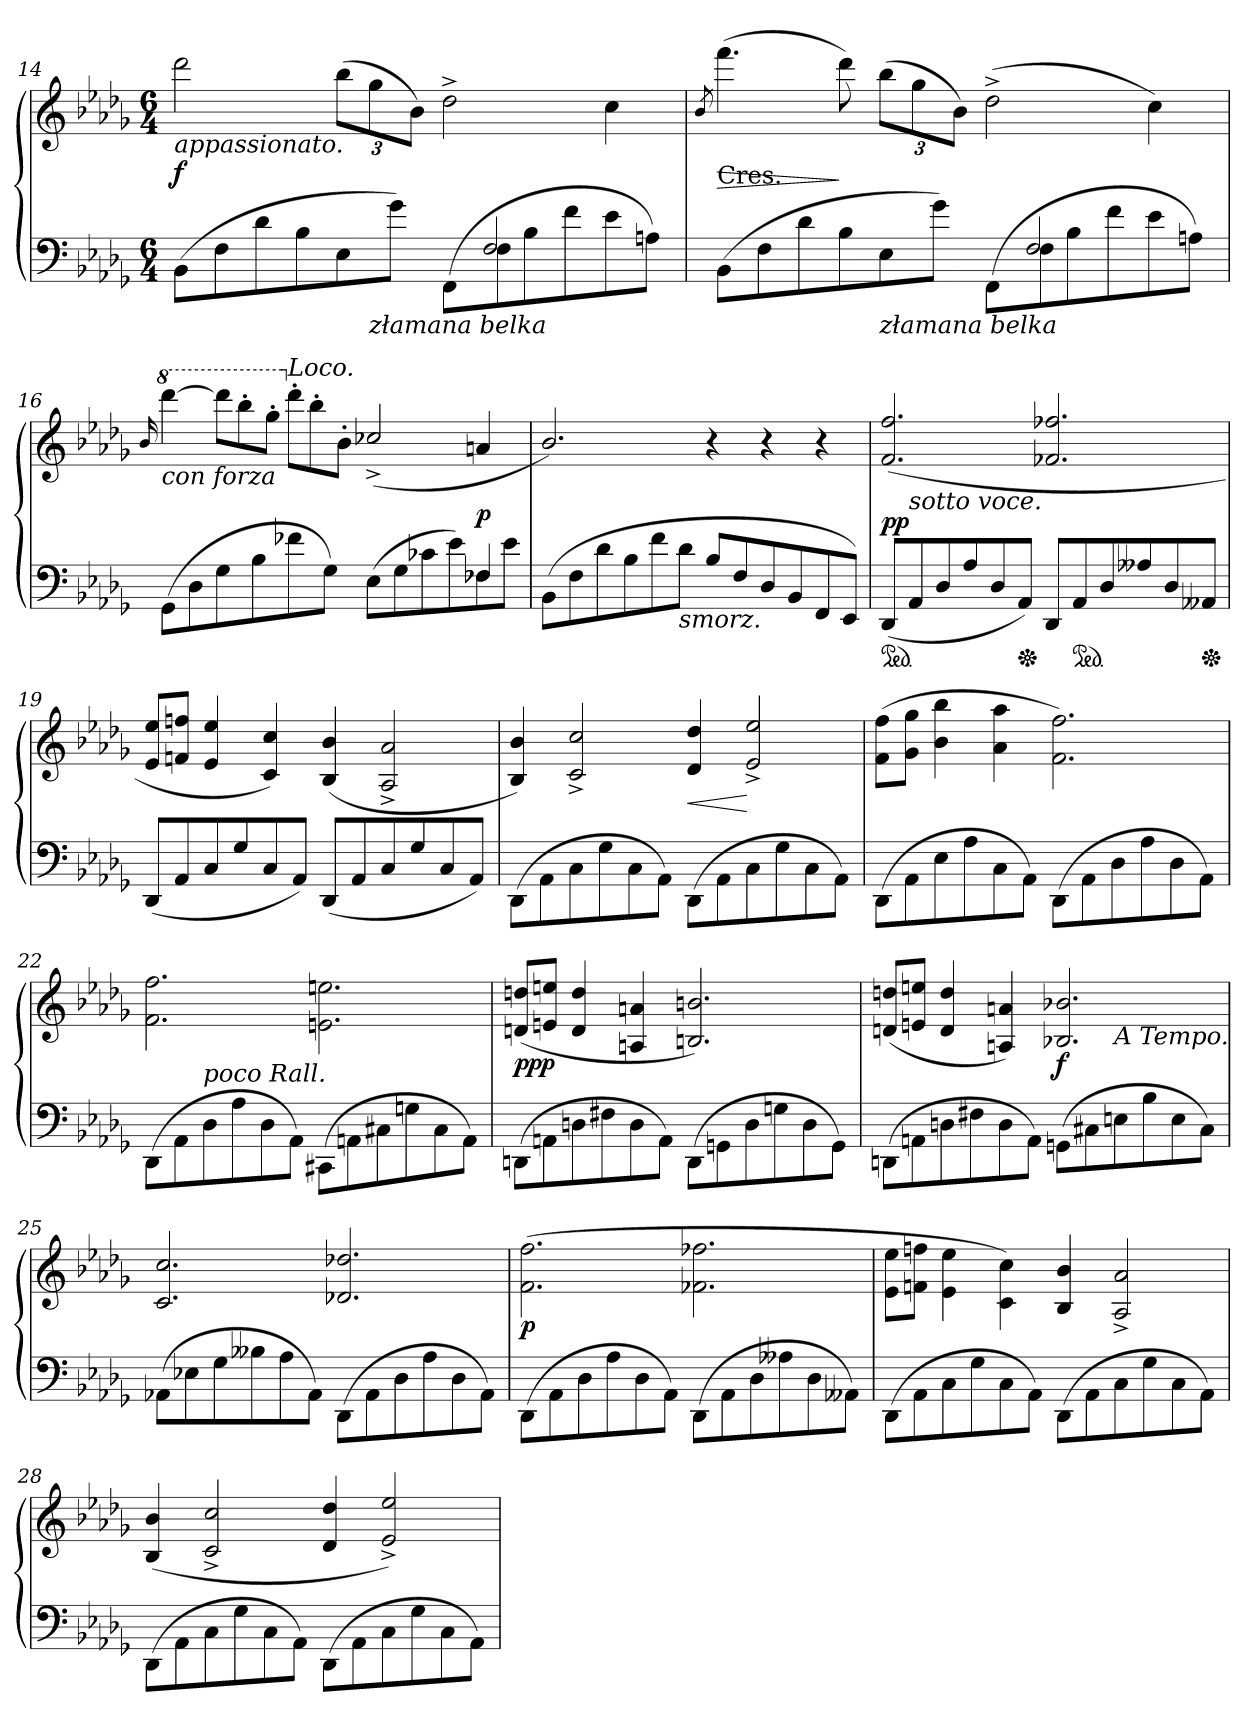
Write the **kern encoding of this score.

**kern	**kern	**dynam
*part1	*part1	*part1
*staff2	*staff1	*staff1/2
*clefF4	*clefG2	*
*k[b-e-a-d-g-]	*k[b-e-a-d-g-]	*
*M6/4	*M6/4	*
=14	=14	=14
*^	*	*
!	!	!LO:TX:b:i:t=appassionato.	!
*	*^	*	*
2.ryy	(8BB-L	3..ryy	2ddd-	f
.	8F	.	.	.
.	8d-	.	.	.
.	8B-	.	.	.
.	8E-	.	(12bb-L	.
!	!	!LO:TX:b:i:t=złamana belka	!	!
.	.	3%2ryy	12gg-	.
.	8g-J)	.	.	.
.	.	.	12b-J)	.
8ryy	(8FF\L	.	2dd-^	.
2F/	8F	.	.	.
.	8B-	.	.	.
.	8f	.	.	.
.	8e-	6.ryy	4cc	.
8ryy	8AnJ)	.	.	.
*v	*v	*v	*	*
=15	=15	=15
.	8qb-/	.
*^	*	*
!	!	!LO:TX:c:t=Cres.	!
2.ryy	(8BB-L	(4.fff	>
.	8F	.	.
.	8d-	.	.
.	8B-	8ddd-)	]
!	!LO:TX:b:i:t=złamana belka	!	!
.	8E-	(12bb-L	.
.	.	12gg-	.
.	8g-J)	.	.
.	.	12b-J)	.
8ryy	(8FF\L	(2dd-^	.
2F/	8F	.	.
.	8B-	.	.
.	8f	.	.
.	8e-	4cc)	.
8ryy	8AnJ)	.	.
=16	=16	=16	=16
.	.	16qqb-/	.
*	*	*8va	*
!	!	!LO:TX:b:i:t=con forza	!
4ryy	(8GG-\L	[4dddd-	.
.	8D-	.	.
*	*	*Xtuplet	*
2ryy	8G-	12dddd-L]	.
.	.	12bbb-'	.
.	8B-	.	.
.	.	12ggg-'J	.
*	*	*X8va	*
!	!	!LO:TX:a:i:t=Loco.	!
.	8f-X	12ddd-'L	.
.	.	12bb-'	.
.	8G-J)	.	.
.	.	12b-'J	.
2ryy	(8E-\L	(2cc-X^/	.
.	8G-	.	.
.	8c-X	.	.
.	8e-)	.	.
4F-X/	8F-X	4an/	p
.	8e-J	.	.
*v	*v	*	*
=17	=17	=17
(8BB-L	2.b-/)	.
8F	.	.
8d-	.	.
8B-	.	.
8f	.	.
!LO:TX:b:i:t=smorz.	!	!
8d-J	.	.
8B-L	4r	.
8F	.	.
8D-	4r	.
8BB-	.	.
8FF	4r	.
8EE-J)	.	.
=18	=18	=18
*	*^	*
*ped	*	*	*
(<8DD-L	(>2.f/ 2.ff/	8ryy	pp
!	!	!LO:TX:b:i:t=sotto voce.	!
8AA-	.	1ryy	.
8D-	.	.	.
8A-	.	.	.
8D-	.	.	.
*Xped	*	*	*
8AA-J)	.	.	.
8DD-/L	2.f-X/ 2.ff-X/	.	.
*ped	*	*	*
8AA-	.	.	.
8D-	.	.	.
8A--X	.	4.ryy	.
8D-	.	.	.
*Xped	*	*	*
8AA--XJ	.	.	.
*	*v	*v	*
=19	=19	=19
(8DD-/L	8e-/ 8ee-/L	.
8AA-	8fn 8ffnJ	.
8C	4e-/ 4ee-/	.
8G-	.	.
8C	4c/ 4cc/)	.
8AA-J)	.	.
(8DD-/L	(<4B- 4b-	.
8AA-	.	.
8C	2A-^> 2a-^>	.
8G-	.	.
8C	.	.
8AA-J)	.	.
=20	=20	=20
(8DD-\L	4B- 4b-)	.
8AA-	.	.
8C	2c^> 2cc^>	.
8G-	.	.
8C	.	.
8AA-J)	.	.
(8DD-\L	4d- 4dd-	<
8AA-	.	.
8C	2e-^> 2ee-^>	[
8G-	.	.
8C	.	.
8AA-J)	.	.
=21	=21	=21
(8DD-\L	(8f 8ffL	.
8AA-	8g- 8gg-J	.
8E-	4b- 4bb-	.
8A-	.	.
8C	4a- 4aa-	.
8AA-J)	.	.
(8DD-\L	2.f 2.ff)	.
8AA-	.	.
8D-	.	.
8A-	.	.
8D-	.	.
8AA-J)	.	.
=22	=22	=22
(8DD-\L	2.f 2.ff	.
8AA-	.	.
!LO:TX:a:i:t=poco Rall.	!	!
8D-	.	.
8A-	.	.
8D-	.	.
8AA-J)	.	.
(8CC#X\L	2.en\ 2.een\	.
8AAn	.	.
8C#X	.	.
8Gn	.	.
8C#	.	.
8AAJ)	.	.
=23	=23	=23
(8DDn\L	(<8dn 8ddnL	ppp
8AAn	8en 8eenJ	.
8Dn	4d 4dd	.
8F#X	.	.
8D	4An 4an	.
8AAJ)	.	.
(8DD\L	2.Bn 2.bn)	.
8GGn	.	.
8D	.	.
8Gn	.	.
8D	.	.
8GGJ)	.	.
=24	=24	=24
*	*^	*
(8DDn\L	(8dn 8ddnL	1ryy	.
8AAn	8en 8eenJ	.	.
8Dn	4d 4dd	.	.
8F#X	.	.	.
8D	4An 4an)	.	.
8AAJ)	.	.	.
(8GGnL	2.B-X 2.b-X	.	f
8C#X	.	.	.
!	!	!LO:TX:b:i:t=A Tempo.	!
8En	.	2ryy	.
8B-	.	.	.
8E	.	.	.
8C#J)	.	.	.
=25	=25	=25	=25
!	!LO:TX:c:t=Cres.	!	!
*	*v	*v	*
(8AA-XL	2.c 2.cc	.
8E-X	.	.
8G-	.	.
8B--X	.	.
8A-	.	.
8AA-J)	.	.
(8DD-\L	2.d-X 2.dd-X	.
8AA-	.	.
8D-	.	.
8A-	.	.
8D-	.	.
8AA-J)	.	.
=26	=26	=26
(8DD-\L	(2.f 2.ff	p
8AA-	.	.
8D-	.	.
8A-	.	.
8D-	.	.
8AA-J)	.	.
(8DD-\L	2.f-X 2.ff-X	.
8AA-	.	.
8D-	.	.
8A--X	.	.
8D-	.	.
8AA--XJ)	.	.
=27	=27	=27
(8DD-\L	8e- 8ee-L	.
8AA-	8fn 8ffnJ	.
8C	4e-\ 4ee-\	.
8G-	.	.
8C	4c\ 4cc\)	.
8AA-J)	.	.
(8DD-\L	4B- 4b-	.
8AA-	.	.
8C	2A-^> 2a-^>	.
8G-	.	.
8C	.	.
8AA-J)	.	.
=28	=28	=28
(8DD-\L	(4B- 4b-	.
8AA-	.	.
8C	2c^< 2cc^<	.
8G-	.	.
8C	.	.
8AA-J)	.	.
(8DD-\L	4d- 4dd-	.
8AA-	.	.
8C	2e-^< 2ee-^<)	.
8G-	.	.
8C	.	.
8AA-J)	.	.
=	=	=
*-	*-	*-
